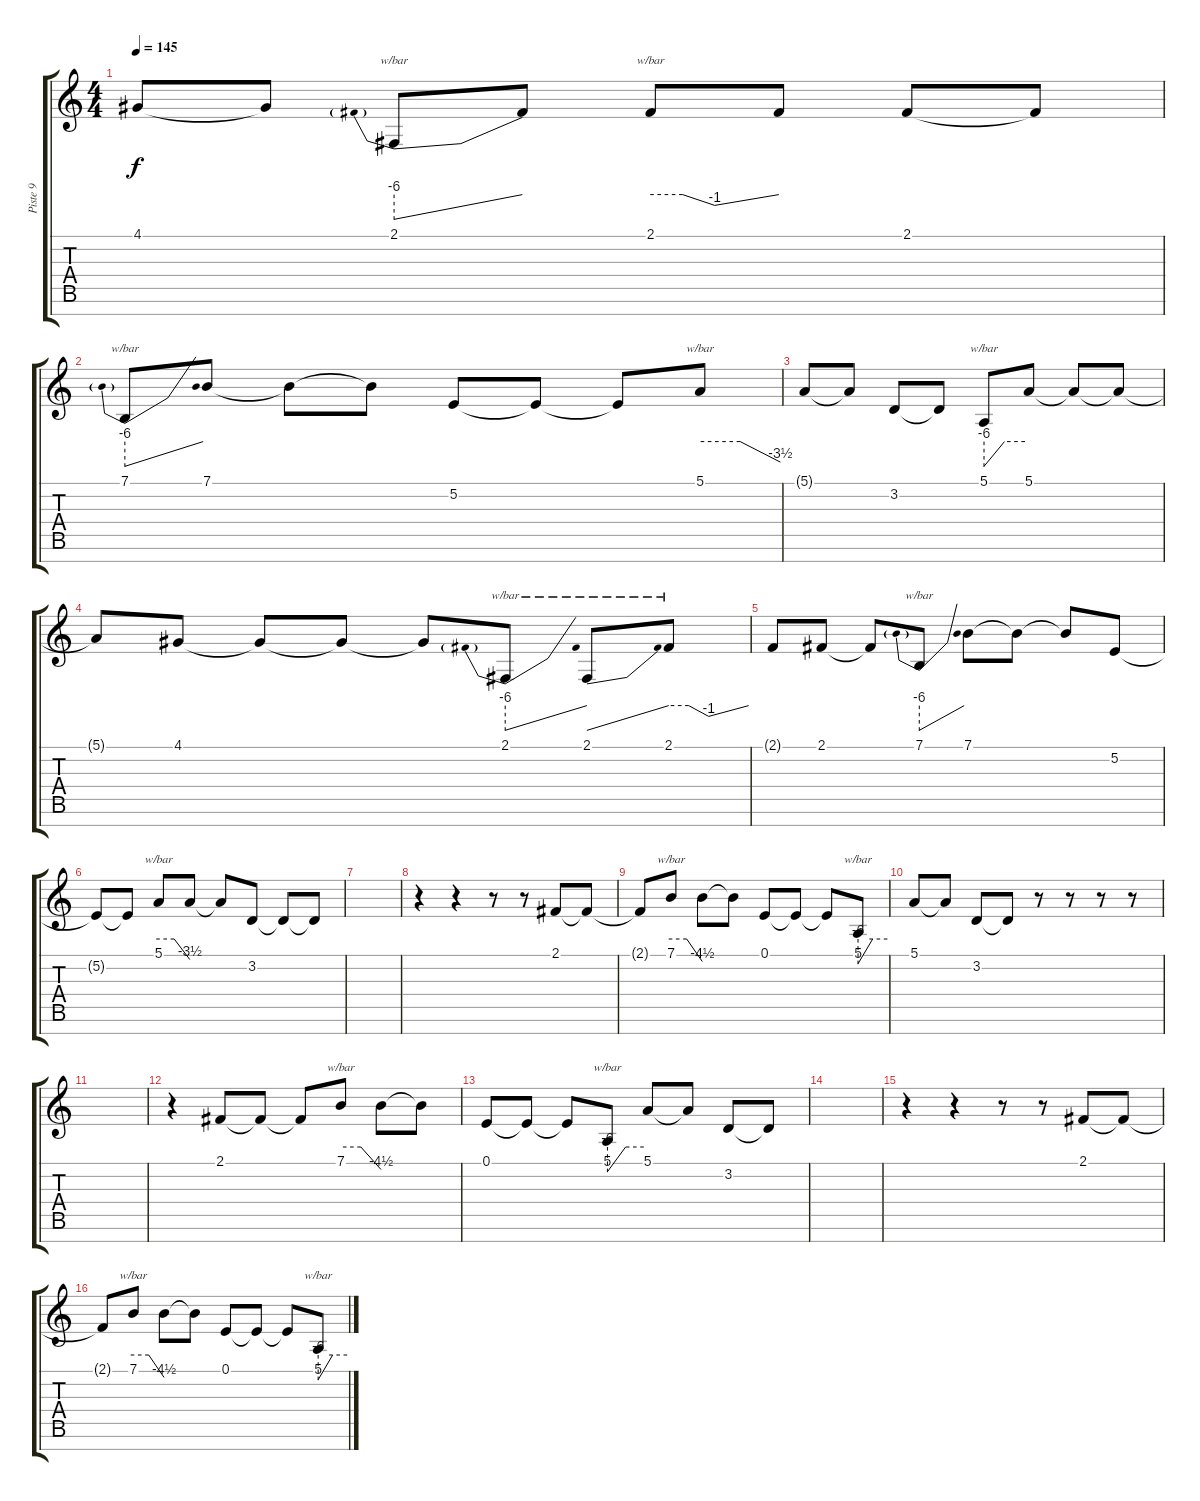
\track ("Piste 9" "Piste 9") {instrument pad6metallic}
\staff {score tabs}
\tuning (E4 B3 G3 D3 A2 E2 C2) {hide}
\ts (4 4)
\tempo 145
\clef g2
\ks c
4.1{t}.8{dy f} 4.1{t}.8 2.1.8{tbe (predivedive default 0 -24 60 0)} 2.1{t}.8 2.1.8{tbe (custom default 0 0 15 0 30 -4 60 0)} 2.1{t}.8 2.1.8 2.1{t}.8 |
7.1.8{tbe (predivedive default 0 -24 60 0)} 7.1.8 7.1{t}.8 7.1{t}.8 5.2.8 5.2{t}.8 5.2{t}.8 5.1.8{tbe (custom default 0 0 30 0 60 -14)} |
5.1{t}.8 5.1{t}.8 3.2.8 3.2{t}.8 5.1.8{tbe (custom default 0 -24 30 0 60 0)} 5.1.8 5.1{t}.8 5.1{t}.8 |
5.1{t}.8 4.1.8 4.1{t}.8 4.1{t}.8 4.1{t}.8 2.1.8{tbe (predivedive default 0 -24 60 0)} 2.1.8{tbe (dive default 0 -24 60 0)} 2.1.8{tbe (custom default 0 0 15 0 30 -4 60 0)} |
2.1{t}.8 2.1.8 2.1{t}.8 7.1.8{tbe (predivedive default 0 -24 60 0)} 7.1.8 7.1{t}.8 7.1{t}.8 5.2.8 |
5.2{t}.8 5.2{t}.8 5.1.8{tbe (custom default 0 0 30 0 60 -14)} 5.1{t}.8 5.1{t}.8 3.2.8 3.2{t}.8 3.2{t}.8 |
|
r.4 r.4 r.8 r.8 2.1.8 2.1{t}.8 |
2.1{t}.8 7.1.8{tbe (custom default 0 0 30 0 60 -18)} 7.1{t}.8 7.1{t}.8 0.1.8 0.1{t}.8 0.1{t}.8 5.1.8{tbe (custom default 0 -24 30 0 60 0)} |
5.1.8 5.1{t}.8 3.2.8 3.2{t}.8 r.8 r.8 r.8 r.8 |
|
r.4 2.1.8 2.1{t}.8 2.1{t}.8 7.1.8{tbe (custom default 0 0 30 0 60 -18)} 7.1{t}.8 7.1{t}.8 |
0.1.8 0.1{t}.8 0.1{t}.8 5.1.8{tbe (custom default 0 -24 30 0 60 0)} 5.1.8 5.1{t}.8 3.2.8 3.2{t}.8 |
|
r.4 r.4 r.8 r.8 2.1.8 2.1{t}.8 |
2.1{t}.8 7.1.8{tbe (custom default 0 0 30 0 60 -18)} 7.1{t}.8 7.1{t}.8 0.1.8 0.1{t}.8 0.1{t}.8 5.1.8{tbe (custom default 0 -24 30 0 60 0)}
